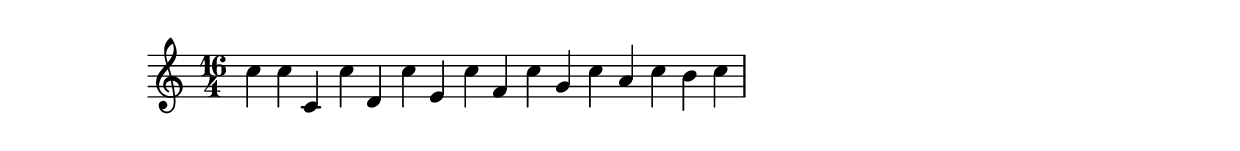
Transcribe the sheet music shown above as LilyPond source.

#(ly:set-option 'old-relative)
\version "1.9.0"

\header{

texidoc="

LilyPond corrects for optical spacing of stems. The overlap between to
adjacent stems of different direction is used as a measure for how
much to correct."

}

\score { 
  \context Voice \notes\relative c {
  % make sure neutral is down.
    \property Voice.Stem \override #'neutral-direction = #-1
	\time 16/4  c''4 c c,  c' d, c' e, c' f, c' g c a c b c
	
  }
  \paper {
    raggedright = ##t
  }  
}

